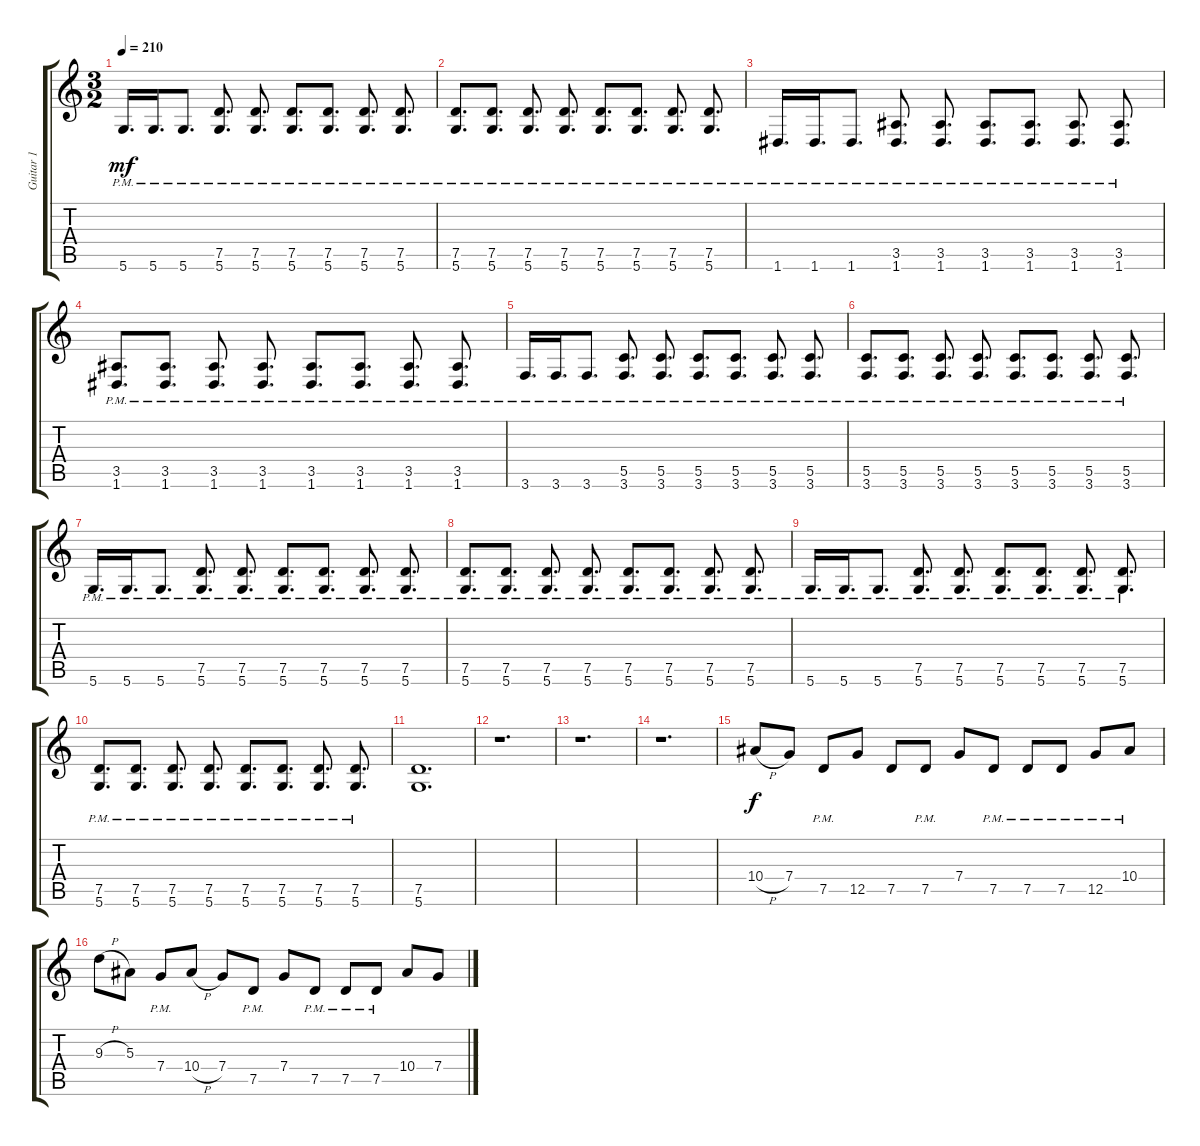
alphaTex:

\track ("Guitar 1 " "Guitar 1 ") {instrument distortionguitar}
\staff {score tabs}
\tuning (D4 A3 F3 C3 G2 D2) {hide}
\ts (3 2)
\tempo 210
\clef g2
\ks c
5.6{pm}.16{d dy mf} 5.6{pm}.16{d} 5.6{pm}.8{d} (7.5{pm} 5.6{pm}).8{d} (7.5{pm} 5.6).8{d} (7.5{pm} 5.6{pm}).8{d} (7.5{pm} 5.6{pm}).8{d} (7.5{pm} 5.6{pm}).8{d} (7.5{pm} 5.6{pm}).8{d} |
(7.5 5.6{pm}).8{d} (7.5{pm} 5.6{pm}).8{d} (7.5{pm} 5.6{pm}).8{d} (7.5{pm} 5.6{pm}).8{d} (7.5{pm} 5.6{pm}).8{d} (7.5{pm} 5.6{pm}).8{d} (7.5{pm} 5.6{pm}).8{d} (7.5{pm} 5.6{pm}).8{d} |
1.6{pm}.16{d} 1.6{pm}.16{d} 1.6{pm}.8{d} (3.5{pm} 1.6{pm}).8{d} (3.5{pm} 1.6{pm}).8{d} (3.5{pm} 1.6{pm}).8{d} (3.5{pm} 1.6{pm}).8{d} (3.5{pm} 1.6{pm}).8{d} (3.5{pm} 1.6{pm}).8{d} |
(3.5{pm} 1.6{pm}).8{d} (3.5{pm} 1.6{pm}).8{d} (3.5{pm} 1.6{pm}).8{d} (3.5{pm} 1.6{pm}).8{d} (3.5{pm} 1.6{pm}).8{d} (3.5{pm} 1.6{pm}).8{d} (3.5{pm} 1.6{pm}).8{d} (3.5{pm} 1.6{pm}).8{d} |
3.6{pm}.16{d} 3.6{pm}.16{d} 3.6{pm}.8{d} (5.5{pm} 3.6{pm}).8{d} (5.5{pm} 3.6{pm}).8{d} (5.5{pm} 3.6{pm}).8{d} (5.5{pm} 3.6{pm}).8{d} (5.5{pm} 3.6{pm}).8{d} (5.5{pm} 3.6{pm}).8{d} |
(5.5{pm} 3.6{pm}).8{d} (5.5{pm} 3.6{pm}).8{d} (5.5{pm} 3.6{pm}).8{d} (5.5{pm} 3.6{pm}).8{d} (5.5{pm} 3.6{pm}).8{d} (5.5{pm} 3.6{pm}).8{d} (5.5{pm} 3.6{pm}).8{d} (5.5{pm} 3.6{pm}).8{d} |
5.6{pm}.16{d} 5.6{pm}.16{d} 5.6{pm}.8{d} (7.5{pm} 5.6{pm}).8{d} (7.5{pm} 5.6).8{d} (7.5{pm} 5.6{pm}).8{d} (7.5{pm} 5.6{pm}).8{d} (7.5{pm} 5.6{pm}).8{d} (7.5{pm} 5.6{pm}).8{d} |
(7.5 5.6{pm}).8{d} (7.5{pm} 5.6{pm}).8{d} (7.5{pm} 5.6{pm}).8{d} (7.5{pm} 5.6{pm}).8{d} (7.5{pm} 5.6{pm}).8{d} (7.5{pm} 5.6{pm}).8{d} (7.5{pm} 5.6{pm}).8{d} (7.5{pm} 5.6{pm}).8{d} |
5.6{pm}.16{d} 5.6{pm}.16{d} 5.6{pm}.8{d} (7.5{pm} 5.6{pm}).8{d} (7.5{pm} 5.6).8{d} (7.5{pm} 5.6{pm}).8{d} (7.5{pm} 5.6{pm}).8{d} (7.5{pm} 5.6{pm}).8{d} (7.5{pm} 5.6{pm}).8{d} |
(7.5 5.6{pm}).8{d} (7.5{pm} 5.6{pm}).8{d} (7.5{pm} 5.6{pm}).8{d} (7.5{pm} 5.6{pm}).8{d} (7.5{pm} 5.6{pm}).8{d} (7.5{pm} 5.6{pm}).8{d} (7.5{pm} 5.6{pm}).8{d} (7.5{pm} 5.6{pm}).8{d} |
(7.5 5.6).1{d} |
r.1{d} |
r.1{d} |
r.1{d} |
10.4{h}.8{dy f} 7.4.8 7.5{pm}.8 12.5.8 7.5.8 7.5{pm}.8 7.4.8 7.5{pm}.8 7.5{pm}.8 7.5{pm}.8 12.5{pm}.8 10.4{pm}.8 |
9.3{h}.8 5.3.8 7.4{pm}.8 10.4{h}.8 7.4.8 7.5{pm}.8 7.4.8 7.5{pm}.8 7.5{pm}.8 7.5{pm}.8 10.4.8 7.4.8
